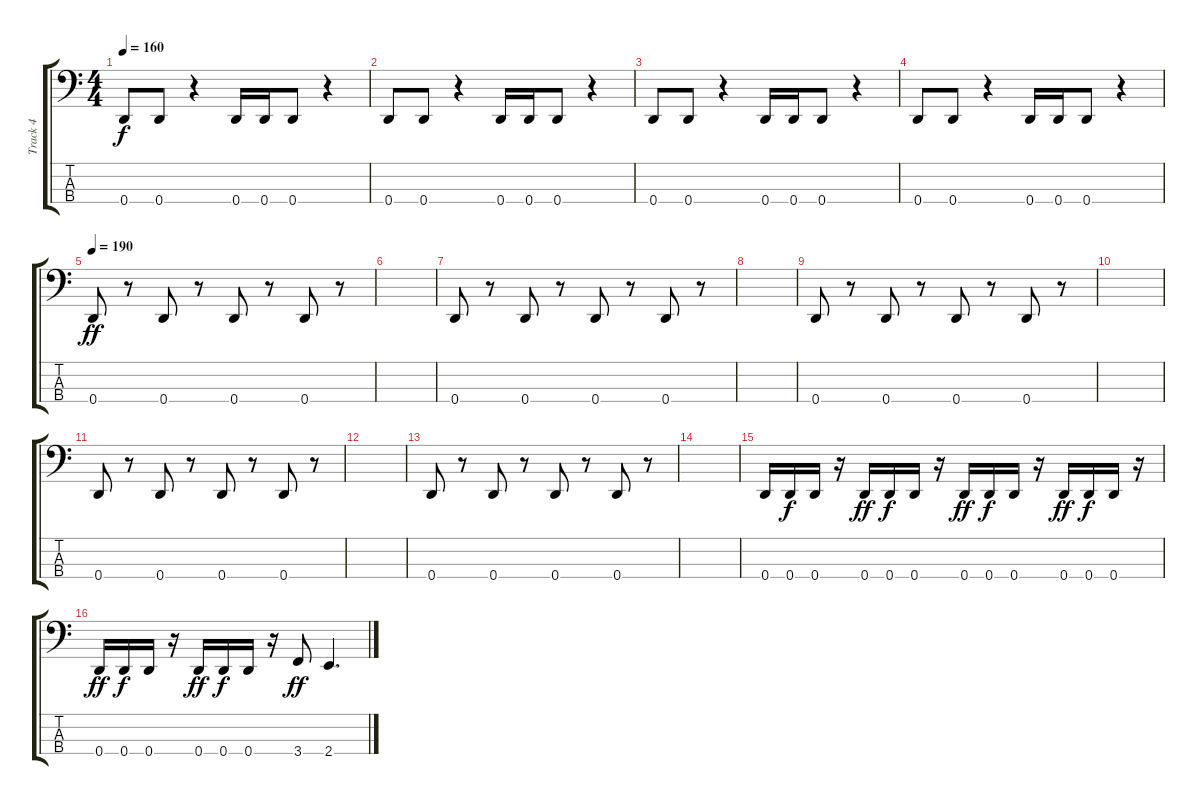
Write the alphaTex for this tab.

\track ("Track 4" "Track 4") {instrument electricbassfinger}
\staff {score tabs}
\tuning (G2 D2 A1 D1) {hide}
\ts (4 4)
\tempo 160
\clef f4
\ks c
0.4.8{dy f} 0.4.8 r.4 0.4.16 0.4.16 0.4.8 r.4 |
0.4.8 0.4.8 r.4 0.4.16 0.4.16 0.4.8 r.4 |
0.4.8 0.4.8 r.4 0.4.16 0.4.16 0.4.8 r.4 |
0.4.8 0.4.8 r.4 0.4.16 0.4.16 0.4.8 r.4 |
\tempo 190
0.4.8{dy ff} r.8 0.4.8 r.8 0.4.8 r.8 0.4.8 r.8 |
|
0.4.8 r.8 0.4.8 r.8 0.4.8 r.8 0.4.8 r.8 |
|
0.4.8 r.8 0.4.8 r.8 0.4.8 r.8 0.4.8 r.8 |
|
0.4.8 r.8 0.4.8 r.8 0.4.8 r.8 0.4.8 r.8 |
|
0.4.8 r.8 0.4.8 r.8 0.4.8 r.8 0.4.8 r.8 |
|
0.4.16 0.4.16{dy f} 0.4.16 r.16 0.4.16{dy ff} 0.4.16{dy f} 0.4.16 r.16 0.4.16{dy ff} 0.4.16{dy f} 0.4.16 r.16 0.4.16{dy ff} 0.4.16{dy f} 0.4.16 r.16 |
0.4.16{dy ff} 0.4.16{dy f} 0.4.16 r.16 0.4.16{dy ff} 0.4.16{dy f} 0.4.16 r.16 3.4.8{dy ff} 2.4.4{d}
